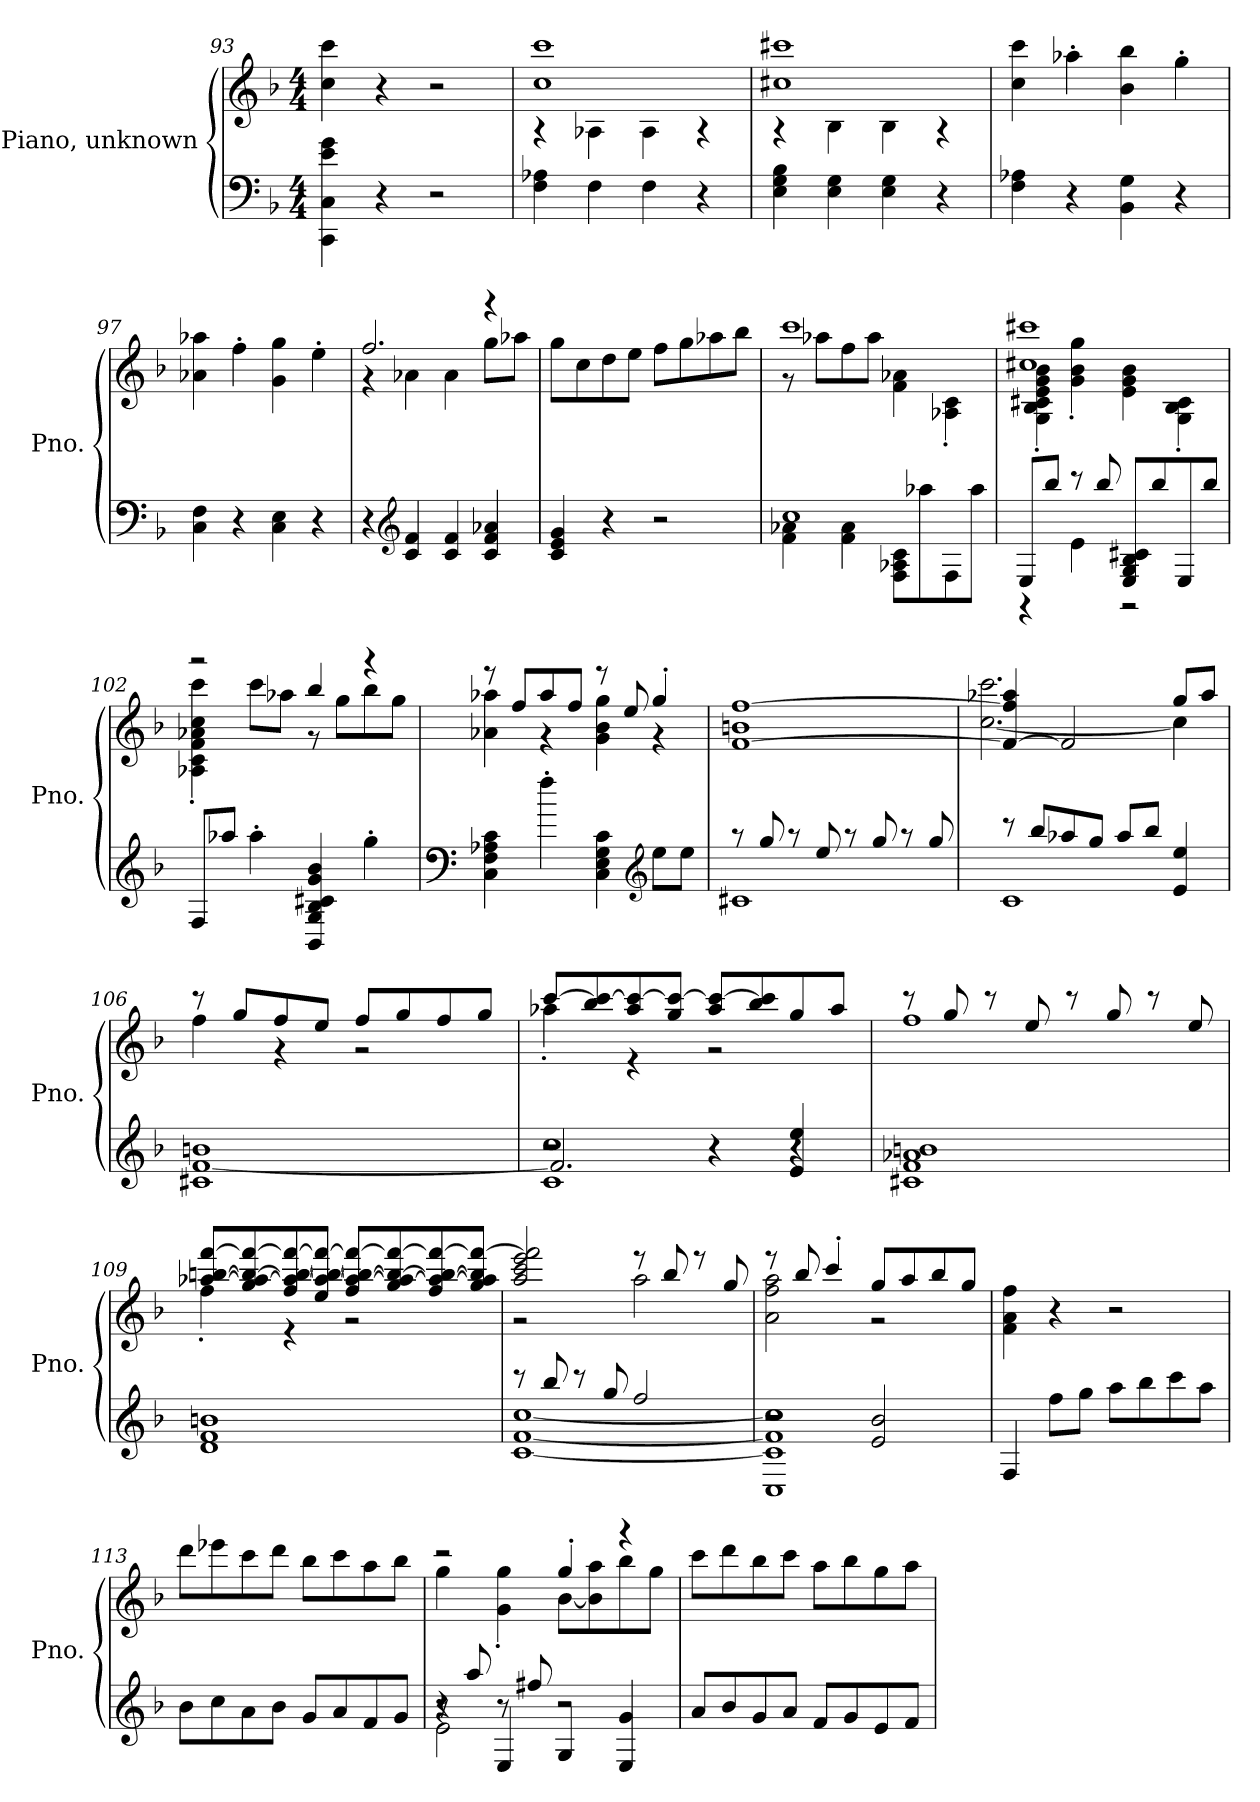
**kern	**kern
*part1	*part1
*staff2	*staff1
*I"Piano, unknown	*
*I'Pno.	*
*clefF4	*clefG2
*k[b-]	*k[b-]
*M4/4	*M4/4
=93	=93
4CC\ 4C\ 4e\ 4g\	4cc\ 4ccc\
4r	4r
2r	2r
=94	=94
*	*^
4F\ 4A-X\	1cc 1ccc	4r
4F\	.	4A-X\
4F\	.	4A-\
4r	.	4r
=95	=95	=95
4E\ 4G\ 4B-\	1cc#X 1ccc#X	4r
4E\ 4G\	.	4B-\
4E\ 4G\	.	4B-\
4r	.	4r
*	*v	*v
=96	=96
4F\ 4A-X\	4cc\ 4ccc\
4r	4aa-X'\
4BB-\ 4G\	4b-\ 4bb-\
4r	4gg'\
!!LO:LB:g=z
=97	=97
4C\ 4F\	4a-X\ 4aa-X\
4r	4ff'\
4C\ 4E\	4g\ 4gg\
4r	4ee'\
=98	=98
*	*^
4r	2.ff/	4r
*clefG2	*	*
4c/ 4f/	.	4a-X\
4c/ 4f/	.	4a-\
4c/ 4f/ 4a-X/	4r	8gg\L
.	.	8aa-X\J
*	*v	*v
=99	=99
4c/ 4e/ 4g/	8gg\L
.	8cc\
4r	8dd\
.	8ee\J
2r	8ff\L
.	8gg\
.	8aa-X\
.	8bb-\J
=100	=100
*^	*^
1cc	4f\ 4a-X\	1ccc	8r
.	.	.	8aa-X\L
.	4f\ 4a-\	.	8ff\
.	.	.	8aa-\J
.	8F\ 8A-X\ 8c\L	.	4f\ 4a-X\
.	8aa-X\	.	.
.	8F\	.	4A-X\' 4c\'
.	8aa-\J	.	.
!!LO:LB:g=z	!!
=101	=101	=101	=101
8E/L	4r	1cc#X 1ccc#X	4G\' 4B-\' 4c#X\' 4e\' 4g\' 4b-\'
8bb-/J	.	.	.
8r	4e\	.	4g\' 4b-\' 4gg\'
8bb-/	.	.	.
8E/ 8G/ 8B-/ 8c#X/L	2r	.	4e\ 4g\ 4b-\
8bb-/	.	.	.
8E/	.	.	4G\' 4B-\' 4c#\'
8bb-/J	.	.	.
*v	*v	*	*
=102	=102	=102
8F/L	2r	4A-X\' 4c\' 4f\' 4a-X\' 4cc\' 4ccc\'
8aa-X/J	.	.
4aa-'\	.	8ccc\L
.	.	8aa-X\J
4BB-/ 4G/ 4B-/ 4c#X/ 4g/ 4b-/	4bb-/	8r
.	.	8gg\L
4gg'\	4r	8bb-\
.	.	8gg\J
=103	=103	=103
*clefF4	*	*
4C\ 4F\ 4A-X\ 4c\	8r	4a-X\ 4aa-X\
.	8ff/L	.
4ff'\	8aa-/	4r
.	8ff/J	.
4C\ 4E\ 4G\ 4c\	8r	4g\ 4b-\ 4gg\
.	8ee/	.
*clefG2	*	*
8ee\L	4gg'/	4r
8ee\J	.	.
!!LO:LB:g=z	!!
=104	=104	=104
*^	*	*
8r	1c#X	[1f [1ff	1bn
8gg/	.	.	.
8r	.	.	.
8ee/	.	.	.
8r	.	.	.
8gg/	.	.	.
8r	.	.	.
8gg/	.	.	.
=105	=105	=105	=105
8r	1c	4f/_ 4ff/] 4aa-X/	[2.cc\ 2.ccc\
8bb-/L	.	.	.
8aa-X/	.	2f/]	.
8gg/J	.	.	.
8aa-/L	.	.	.
8bb-/J	.	.	.
4e/ 4ee/	.	8gg/L	4cc\]
.	.	8aa-/J	.
=106	=106	=106	=106
1c#X 1bn	[1f	8r	4ff\
.	.	8gg/L	.
.	.	8ff/	4r
.	.	8ee/J	.
.	.	8ff/L	2r
.	.	8gg/	.
.	.	8ff/	.
.	.	8gg/J	.
=107	=107	=107	=107
*	*^	*	*
2r	1c 1cc	2.f/]	[8ccc/L	4aa-X'\
.	.	.	8bb-/ 8ccc/_	.
.	.	.	8aa-/ 8ccc/_	4r
.	.	.	8gg/ 8ccc/_J	.
4r	.	.	8aa-/ 8ccc/_L	2r
.	.	.	8bb-/ 8ccc/]	.
4e/ 4ee/	.	4r	8gg/	.
.	.	.	8aa-/J	.
*v	*v	*v	*	*
!!LO:LB:g=z	!!
=108	=108	=108
1c#X 1f 1a-X 1bn	8r	1ff
.	8gg/	.
.	8r	.
.	8ee/	.
.	8r	.
.	8gg/	.
.	8r	.
.	8ee/	.
=109	=109	=109
1d 1f 1bn	[8aa-X/ [8bbn/ [8fff/L	4ff'\
.	8gg/ 8aa-/_ 8bb/_ 8fff/_	.
.	8ff/ 8aa-/_ 8bb/_ 8fff/_	4r
.	8ee/ 8aa-/_ 8bb/_ 8fff/_J	.
.	8ff/ 8aa-/_ 8bb/_ 8fff/_L	2r
.	8gg/ 8aa-/_ 8bb/_ 8fff/_	.
.	8ff/ 8aa-/_ 8bb/_ 8fff/_	.
.	8gg/ 8aa-/] 8bb/] 8fff/_J	.
=110	=110	=110
*^	*	*
8r	[1c [1f [1cc	2aa/ 2ccc/ 2eee/ 2fff/]	2r
8bb-/	.	.	.
8r	.	.	.
8gg/	.	.	.
2ff/	.	8r	2aa\
.	.	8bb-/	.
.	.	8r	.
.	.	8gg/	.
!!LO:PB:g=z	!!
=111	=111	=111	=111
*	*^	*	*
2r	1c] 1f] 1cc]	1C	8r	2a\ 2ff\ 2aa\
.	.	.	8bb-/	.
.	.	.	4ccc'/	.
2e/ 2b-/	.	.	8gg/L	2r
.	.	.	8aa/	.
.	.	.	8bb-/	.
.	.	.	8gg/J	.
*v	*v	*v	*	*
*	*v	*v
=112	=112
4F/	4f\ 4a\ 4ff\
8ff\L	4r
8gg\J	.
8aa\L	2r
8bb-\	.
8ccc\	.
8aa\J	.
=113	=113
8b-\L	8ddd\L
8cc\	8eee-X\
8a\	8ccc\
8b-\J	8ddd\J
8g/L	8bb-\L
8a/	8ccc\
8f/	8aa\
8g/J	8bb-\J
=114	=114
*^	*^
*	*^	*	*
8r	2e\	4r	2r	4gg\
8aa/	.	.	.	.
8r	.	4E/	.	4g\' 4gg\'
8ff#X/	.	.	.	.
4G/	2r	2r	4gg'/	[8b-\L
.	.	.	.	8b-\] 8aa\
4E/ 4g/	.	.	4r	8bb-\
.	.	.	.	8gg\J
*v	*v	*v	*	*
*	*v	*v
!!LO:LB:g=z
=115	=115
8a/L	8ccc\L
8b-/	8ddd\
8g/	8bb-\
8a/J	8ccc\J
8f/L	8aa\L
8g/	8bb-\
8e/	8gg\
8f/J	8aa\J
=	=
*-	*-
